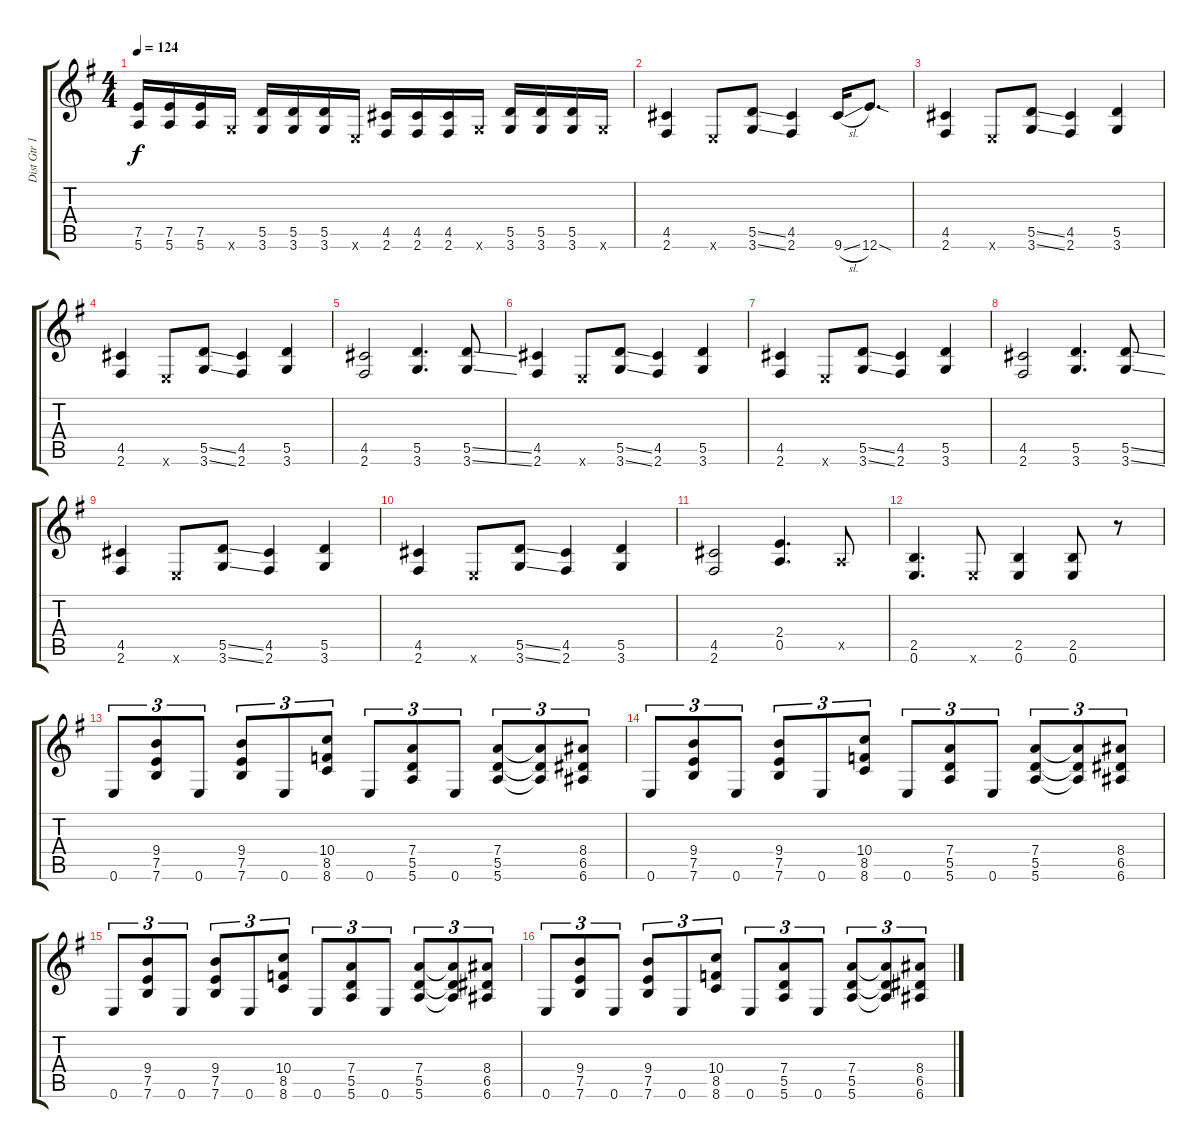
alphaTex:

\track ("Dist Gtr 1" "Dist Gtr 1") {instrument distortionguitar}
\staff {score tabs}
\tuning (E4 B3 G3 D3 A2 E2) {hide}
\ts (4 4)
\tempo 124
\clef g2
\ks g
(7.5 5.6).16{dy f} (7.5 5.6).16 (7.5 5.6).16 3.6{x}.16 (5.5 3.6).16 (5.5 3.6).16 (5.5 3.6).16 0.6{x}.16 (4.5 2.6).16 (4.5 2.6).16 (4.5 2.6).16 3.6{x}.16 (5.5 3.6).16 (5.5 3.6).16 (5.5 3.6).16 3.6{x}.16 |
(4.5 2.6).4 0.6{x}.8 (5.5{ss} 3.6{ss}).8 (4.5 2.6).4 9.6{sl}.16 12.6{sod}.8{d} |
(4.5 2.6).4 0.6{x}.8 (5.5{ss} 3.6{ss}).8 (4.5 2.6).4 (5.5 3.6).4 |
(4.5 2.6).4 0.6{x}.8 (5.5{ss} 3.6{ss}).8 (4.5 2.6).4 (5.5 3.6).4 |
(4.5 2.6).2 (5.5 3.6).4{d} (5.5{ss} 3.6{ss}).8 |
(4.5 2.6).4 0.6{x}.8 (5.5{ss} 3.6{ss}).8 (4.5 2.6).4 (5.5 3.6).4 |
(4.5 2.6).4 0.6{x}.8 (5.5{ss} 3.6{ss}).8 (4.5 2.6).4 (5.5 3.6).4 |
(4.5 2.6).2 (5.5 3.6).4{d} (5.5{ss} 3.6{ss}).8 |
(4.5 2.6).4 0.6{x}.8 (5.5{ss} 3.6{ss}).8 (4.5 2.6).4 (5.5 3.6).4 |
(4.5 2.6).4 0.6{x}.8 (5.5{ss} 3.6{ss}).8 (4.5 2.6).4 (5.5 3.6).4 |
(4.5 2.6).2 (2.4 0.5).4{d} 0.5{x}.8 |
(2.5 0.6).4{d} 0.6{x}.8 (2.5 0.6).4 (2.5 0.6).8 r.8 |
0.6.8{tu (3 2)} (9.4 7.5 7.6).8{tu (3 2)} 0.6.8{tu (3 2)} (9.4 7.5 7.6).8{tu (3 2)} 0.6.8{tu (3 2)} (10.4 8.5 8.6).8{tu (3 2)} 0.6.8{tu (3 2)} (7.4 5.5 5.6).8{tu (3 2)} 0.6.8{tu (3 2)} (7.4 5.5 5.6).8{tu (3 2)} (7.4{t} 5.5{t} 5.6{t}).8{tu (3 2)} (8.4 6.5 6.6).8{tu (3 2)} |
0.6.8{tu (3 2)} (9.4 7.5 7.6).8{tu (3 2)} 0.6.8{tu (3 2)} (9.4 7.5 7.6).8{tu (3 2)} 0.6.8{tu (3 2)} (10.4 8.5 8.6).8{tu (3 2)} 0.6.8{tu (3 2)} (7.4 5.5 5.6).8{tu (3 2)} 0.6.8{tu (3 2)} (7.4 5.5 5.6).8{tu (3 2)} (7.4{t} 5.5{t} 5.6{t}).8{tu (3 2)} (8.4 6.5 6.6).8{tu (3 2)} |
0.6.8{tu (3 2)} (9.4 7.5 7.6).8{tu (3 2)} 0.6.8{tu (3 2)} (9.4 7.5 7.6).8{tu (3 2)} 0.6.8{tu (3 2)} (10.4 8.5 8.6).8{tu (3 2)} 0.6.8{tu (3 2)} (7.4 5.5 5.6).8{tu (3 2)} 0.6.8{tu (3 2)} (7.4 5.5 5.6).8{tu (3 2)} (7.4{t} 5.5{t} 5.6{t}).8{tu (3 2)} (8.4 6.5 6.6).8{tu (3 2)} |
0.6.8{tu (3 2)} (9.4 7.5 7.6).8{tu (3 2)} 0.6.8{tu (3 2)} (9.4 7.5 7.6).8{tu (3 2)} 0.6.8{tu (3 2)} (10.4 8.5 8.6).8{tu (3 2)} 0.6.8{tu (3 2)} (7.4 5.5 5.6).8{tu (3 2)} 0.6.8{tu (3 2)} (7.4 5.5 5.6).8{tu (3 2)} (7.4{t} 5.5{t} 5.6{t}).8{tu (3 2)} (8.4 6.5 6.6).8{tu (3 2)}
